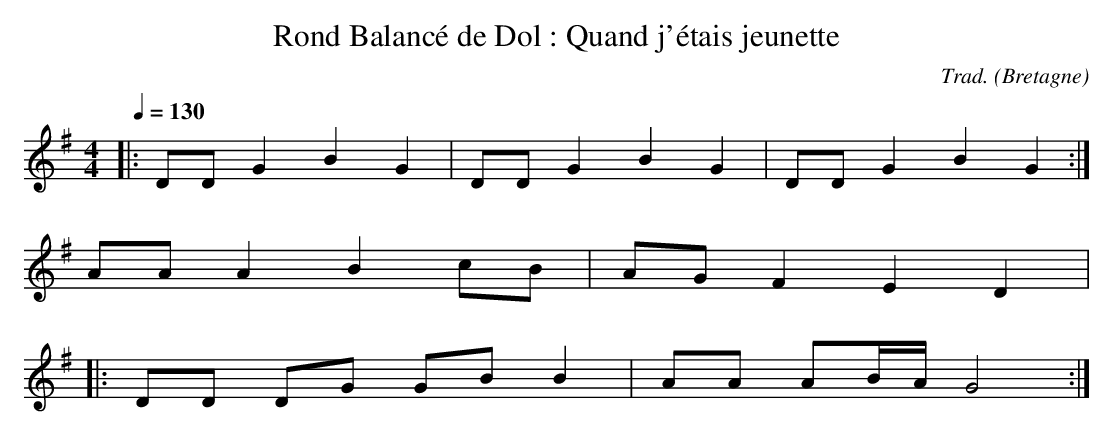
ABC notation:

X:1
T:Rond Balancé de Dol : Quand j'étais jeunette
C:Trad.
O:Bretagne
M:4/4
L:1/8
Q:1/4=130
K:Gmaj
|: DD G2 B2 G2 | DD G2 B2 G2 | DD G2 B2 G2 :|
AA A2 B2 cB | AG F2 E2 D2 |:
DD DG GB B2 | AA AB/2A/2 G4 :|
